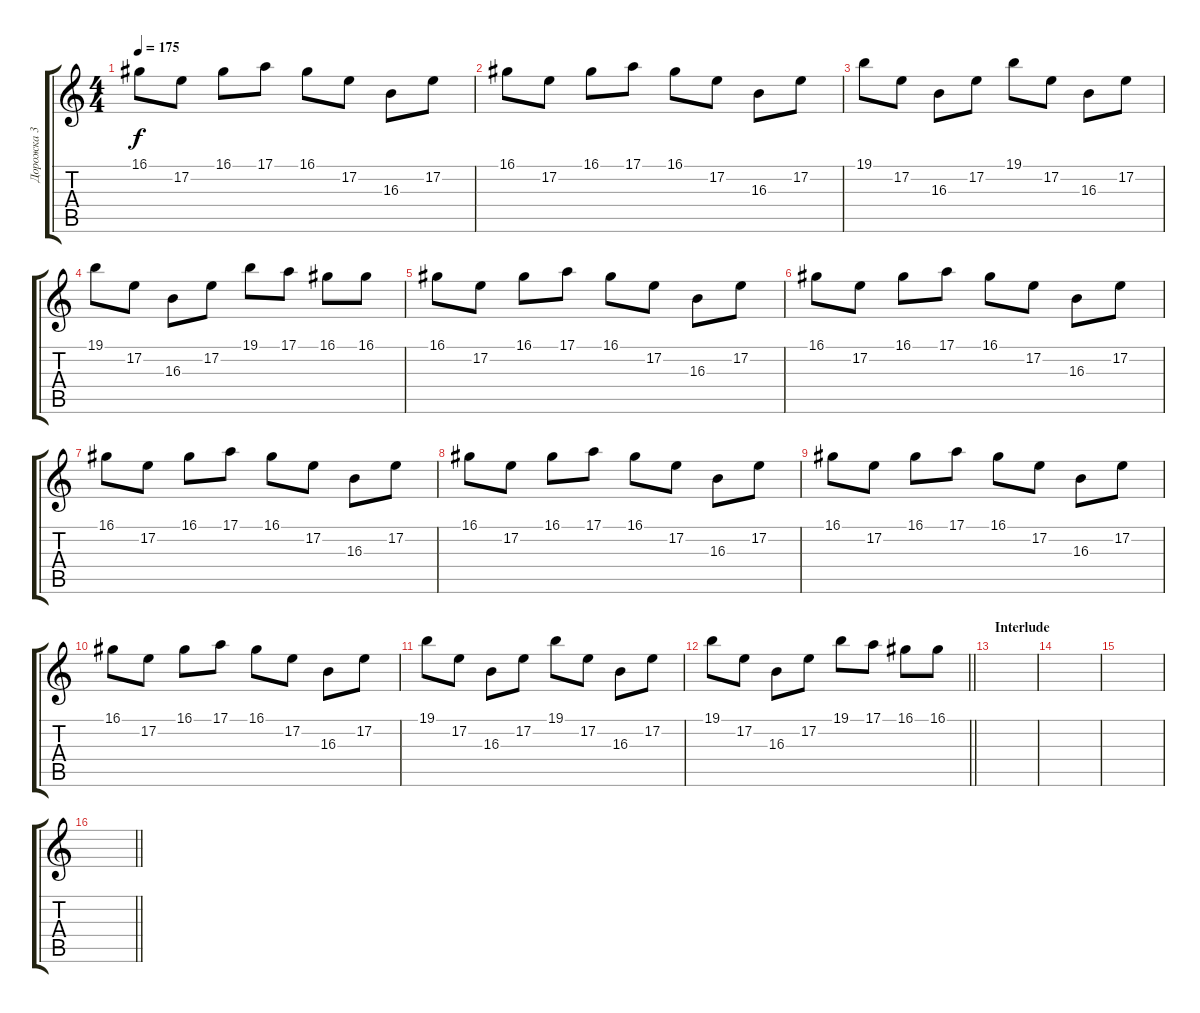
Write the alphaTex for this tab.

\track ("Дорожка 3" "Дорожка 3") {instrument violin}
\staff {score tabs}
\tuning (E4 B3 G3 D3 A2 E2) {hide}
\ts (4 4)
\tempo 175
\clef g2
\ks c
16.1.8{dy f} 17.2.8 16.1.8 17.1.8 16.1.8 17.2.8 16.3.8 17.2.8 |
16.1.8 17.2.8 16.1.8 17.1.8 16.1.8 17.2.8 16.3.8 17.2.8 |
19.1.8 17.2.8 16.3.8 17.2.8 19.1.8 17.2.8 16.3.8 17.2.8 |
19.1.8 17.2.8 16.3.8 17.2.8 19.1.8 17.1.8 16.1.8 16.1.8 |
16.1.8 17.2.8 16.1.8 17.1.8 16.1.8 17.2.8 16.3.8 17.2.8 |
16.1.8 17.2.8 16.1.8 17.1.8 16.1.8 17.2.8 16.3.8 17.2.8 |
16.1.8 17.2.8 16.1.8 17.1.8 16.1.8 17.2.8 16.3.8 17.2.8 |
16.1.8 17.2.8 16.1.8 17.1.8 16.1.8 17.2.8 16.3.8 17.2.8 |
16.1.8 17.2.8 16.1.8 17.1.8 16.1.8 17.2.8 16.3.8 17.2.8 |
16.1.8 17.2.8 16.1.8 17.1.8 16.1.8 17.2.8 16.3.8 17.2.8 |
19.1.8 17.2.8 16.3.8 17.2.8 19.1.8 17.2.8 16.3.8 17.2.8 |
\barLineRight lightlight
19.1.8 17.2.8 16.3.8 17.2.8 19.1.8 17.1.8 16.1.8 16.1.8 |
\section ("" "Interlude")
|
|
|
\barLineRight lightlight
